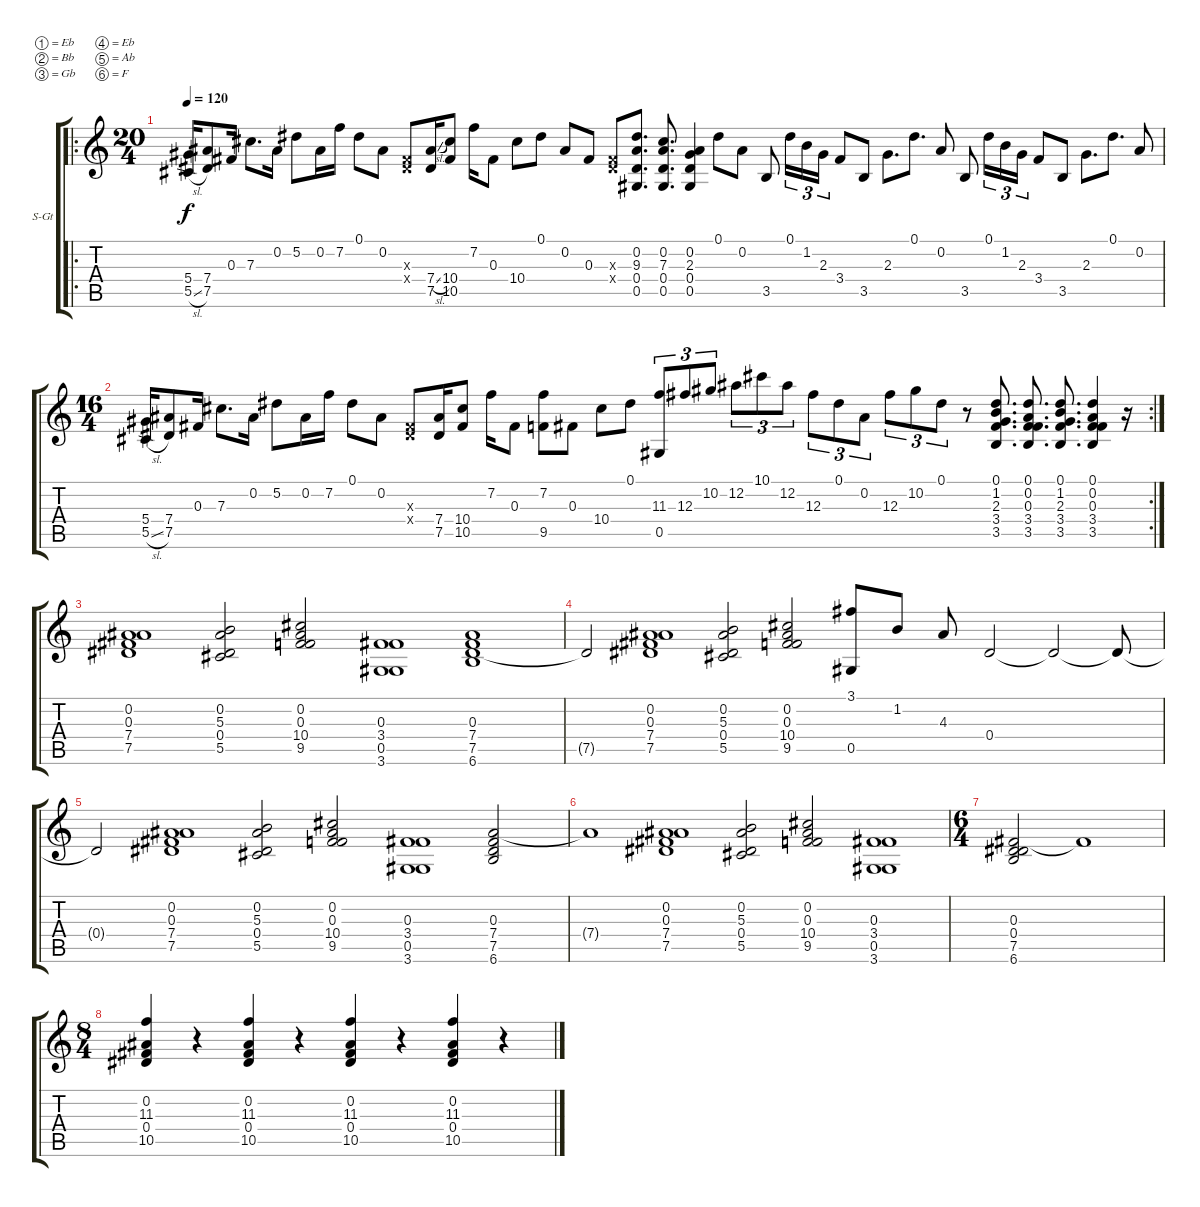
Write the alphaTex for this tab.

\bracketExtendMode groupsimilarinstruments
\firstSystemTrackNameOrientation horizontal
\otherSystemsTrackNameOrientation horizontal
\track ("Track 1" "S-Gt") {instrument acousticguitarsteel}
\staff {score tabs}
\tuning (Eb4 Bb3 Gb3 Eb3 Ab2 F2)
\ro
\ts (20 4)
\tempo 120
\clef g2
\ks c
(5.4 5.5{sl}).16{dy f} (7.4 7.5).8 0.3.16 7.3.8{d} 0.2.16 5.2.8 0.2.16 7.2.16 0.1.8 0.2.8 (0.3{x} 0.4{x}).8 (7.4{sl} 7.5).16 (10.4 10.5).8 7.2.16 0.3.8 10.4.8 0.1.8 0.2.8 0.3.8 (0.3{x} 0.4{x}).8 (0.2 9.3 0.4 0.5).8{d} (0.2 7.3 0.4 0.5).8{d} (0.2 2.3 0.4 0.5).4 0.1.8 0.2.8 3.5.8 0.1.16{tu (3 2)} 1.2.16{tu (3 2)} 2.3.16{tu (3 2)} 3.4.8 3.5.8 2.3.8{d} 0.1.8{d} 0.2.8 3.5.8 0.1.16{tu (3 2)} 1.2.16{tu (3 2)} 2.3.16{tu (3 2)} 3.4.8 3.5.8 2.3.8{d} 0.1.8{d} 0.2.8 |
\rc 2
\ts (16 4)
(5.4 5.5{sl}).16 (7.4 7.5).8 0.3.16 7.3.8{d} 0.2.16 5.2.8 0.2.16 7.2.16 0.1.8 0.2.8 (0.3{x} 0.4{x}).8 (7.4 7.5).16 (10.4 10.5).8 7.2.16 0.3.8 (7.2 9.5).8 0.3.8 10.4.8 0.1.8 (11.3 0.5).8{tu (3 2)} 12.3.8{tu (3 2)} 10.2.8{tu (3 2)} 12.2.8{tu (3 2)} 10.1.8{tu (3 2)} 12.2.8{tu (3 2)} 12.3.8{tu (3 2)} 0.1.8{tu (3 2)} 0.2.8{tu (3 2)} 12.3.8{tu (3 2)} 10.2.8{tu (3 2)} 0.1.8{tu (3 2)} r.8 (0.1 1.2 2.3 3.4 3.5).8{d} (0.1 0.2 0.3 3.4 3.5).8{d} (0.1 1.2 2.3 3.4 3.5).8{d} (0.1 0.2 0.3 3.4 3.5).4 r.16 |
(0.2 0.3 7.4 7.5).1 (0.2 5.3 0.4 5.5).2 (0.2 0.3 10.4 9.5).2 (0.3 3.4 0.5 3.6).1 (0.3 7.4 7.5 6.6).1 |
7.5{t}.2 (0.2 0.3 7.4 7.5).1 (0.2 5.3 0.4 5.5).2 (0.2 0.3 10.4 9.5).2 (3.1 0.5).8 1.2.8 4.3.8 0.4.2 0.4{t}.2 0.4{t}.8 |
0.4{t}.2 (0.2 0.3 7.4 7.5).1 (0.2 5.3 0.4 5.5).2 (0.2 0.3 10.4 9.5).2 (0.3 3.4 0.5 3.6).1 (0.3 7.4 7.5 6.6).2 |
7.4{t}.1 (0.2 0.3 7.4 7.5).1 (0.2 5.3 0.4 5.5).2 (0.2 0.3 10.4 9.5).2 (0.3 3.4 0.5 3.6).1 |
\ts (6 4)
(0.3 0.4 7.5 6.6).2 0.3{t}.1 |
\ts (8 4)
(0.2 11.3 0.4 10.5).4 r.4 (0.2 11.3 0.4 10.5).4 r.4 (0.2 11.3 0.4 10.5).4 r.4 (0.2 11.3 0.4 10.5).4 r.4
